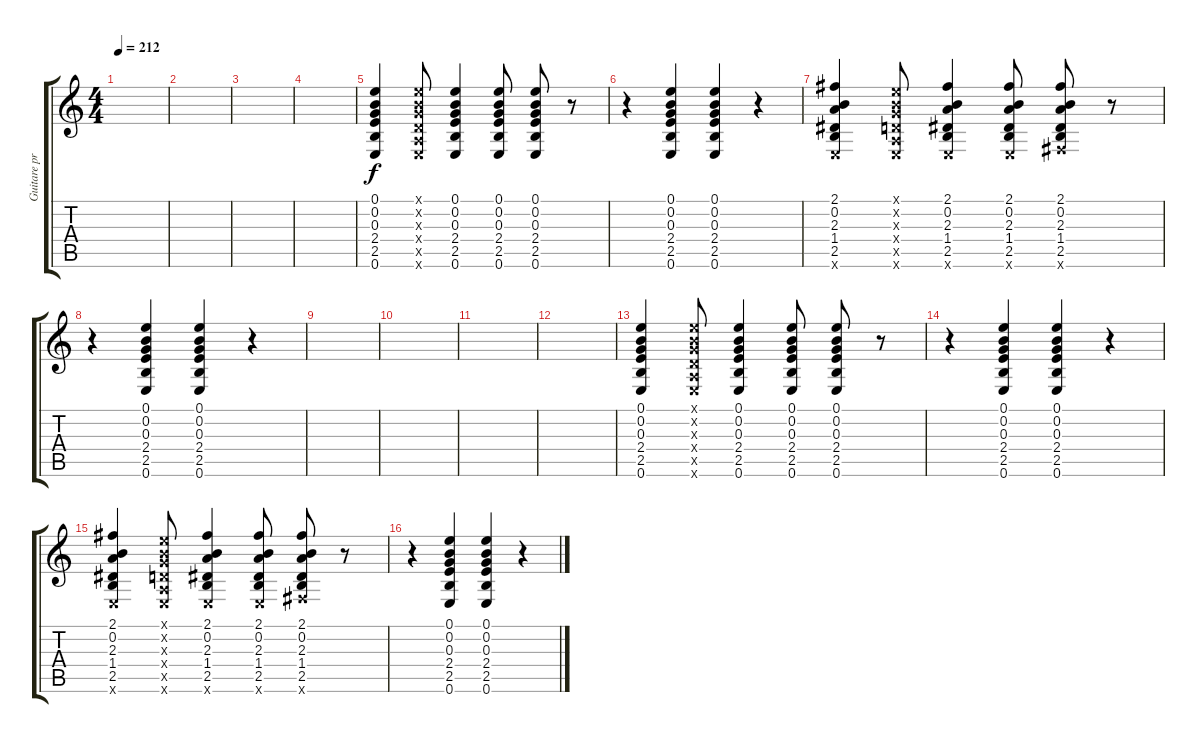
\track ("Guitare principale (saturée)" "Guitare pr") {instrument overdrivenguitar}
\staff {score tabs}
\tuning (E4 B3 G3 D3 A2 E2) {hide}
\ts (4 4)
\tempo 212
\clef g2
\ks c
|
|
|
|
(0.1 0.2 0.3 2.4 2.5 0.6).4 (0.1{x} 0.2{x} 0.3{x} 0.4{x} 0.5{x} 0.6{x}).8 (0.1 0.2 0.3 2.4 2.5 0.6).4 (0.1 0.2 0.3 2.4 2.5 0.6).8 (0.1 0.2 0.3 2.4 2.5 0.6).8 r.8 |
r.4 (0.1 0.2 0.3 2.4 2.5 0.6).4 (0.1 0.2 0.3 2.4 2.5 0.6).4 r.4 |
(2.1 0.2 2.3 1.4 2.5 0.6{x}).4 (0.1{x} 0.2{x} 0.3{x} 0.4{x} 0.5{x} 0.6{x}).8 (2.1 0.2 2.3 1.4 2.5 0.6{x}).4 (2.1 0.2 2.3 1.4 2.5 0.6{x}).8 (2.1 0.2 2.3 1.4 2.5 2.6{x}).8 r.8 |
r.4 (0.1 0.2 0.3 2.4 2.5 0.6).4 (0.1 0.2 0.3 2.4 2.5 0.6).4 r.4 |
|
|
|
|
(0.1 0.2 0.3 2.4 2.5 0.6).4 (0.1{x} 0.2{x} 0.3{x} 0.4{x} 0.5{x} 0.6{x}).8 (0.1 0.2 0.3 2.4 2.5 0.6).4 (0.1 0.2 0.3 2.4 2.5 0.6).8 (0.1 0.2 0.3 2.4 2.5 0.6).8 r.8 |
r.4 (0.1 0.2 0.3 2.4 2.5 0.6).4 (0.1 0.2 0.3 2.4 2.5 0.6).4 r.4 |
(2.1 0.2 2.3 1.4 2.5 0.6{x}).4 (0.1{x} 0.2{x} 0.3{x} 0.4{x} 0.5{x} 0.6{x}).8 (2.1 0.2 2.3 1.4 2.5 0.6{x}).4 (2.1 0.2 2.3 1.4 2.5 0.6{x}).8 (2.1 0.2 2.3 1.4 2.5 2.6{x}).8 r.8 |
r.4 (0.1 0.2 0.3 2.4 2.5 0.6).4 (0.1 0.2 0.3 2.4 2.5 0.6).4 r.4
